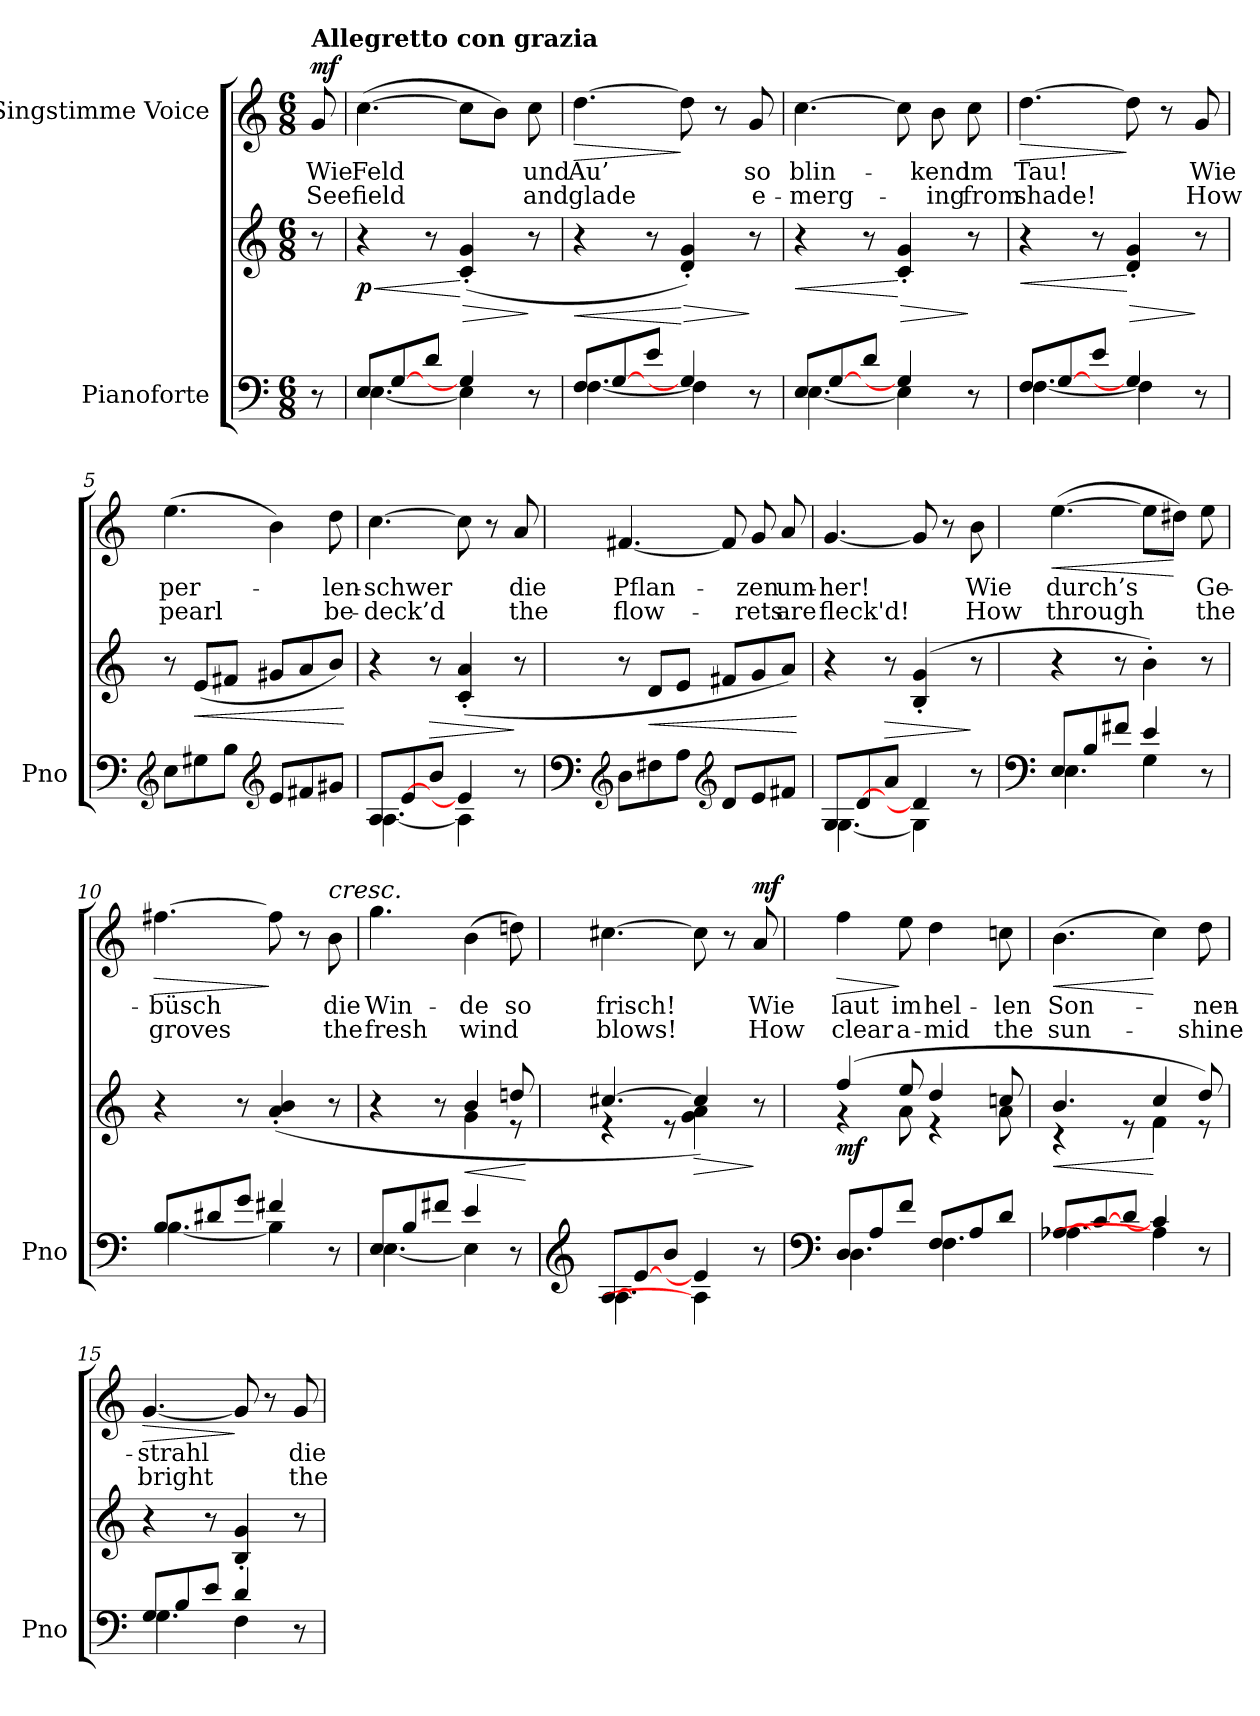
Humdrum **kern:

**kern	**kern	**dynam	**kern	**text	**text	**dynam
*part2	*part2	*part2	*part1	*part1	*part1	*part1
*staff3	*staff2	*staff2/3	*staff1	*staff1	*staff1	*staff1
*I"Pianoforte	*	*	*I"Singstimme Voice	*	*	*
*I'Pno	*	*	*	*	*	*
*clefF4	*clefG2	*	*clefG2	*	*	*
*k[]	*k[]	*	*k[]	*	*	*
*M6/8	*M6/8	*	*M6/8	*	*	*
=	=	=	=	=	=	=
!	!	!	!LO:TX:a:B:t=Allegretto con grazia	!	!	!
!	!	!	!	!LO:LY:b	!LO:LY:b	!LO:DY:a
8r	8r	.	8g/	Wie	See	mf
=1	=1	=1	=1	=1	=1	=1
!LO:N:head=solid	!	!LO:HP:b	!	!LO:LY:b	!LO:LY:b	!
*^	*	*	*	*	*	*
!	!	!	!LO:DY:n=1:b	!	!	!	!
(8E/L	[4.E\	4r	< p	([4.cc\	Feld	field	.
[8G/	.	.	.	.	.	.	.
8d/J	.	8r	.	.	.	.	.
!	!	!	!LO:HP:n=1:b	!	!	!	!
4G/]	4E\]	(4c/' 4g/'	[ >	8cc\L]	.	.	.
.	.	.	.	8b\J)	.	.	.
!	!	!	!	!	!LO:LY:b	!LO:LY:b	!
8r	8ryy	8r	]	8cc\	und	and	.
=2	=2	=2	=2	=2	=2	=2	=2
!LO:N:head=solid	!	!	!LO:HP:b	!	!LO:LY:b	!LO:LY:b	!LO:HP:b
(8F/L	[4.F\	4r	<	[4.dd\	Au’	glade	>
[8G/	.	.	.	.	.	.	.
8e/J	.	8r	.	.	.	.	.
!	!	!	!LO:HP:n=1:b	!	!	!	!
4G/]	4F\]	4d/' 4g/')	[ >	8dd\]	.	.	]
.	.	.	.	8r	.	.	.
!	!	!	!	!	!LO:LY:b	!LO:LY:b	!
8r	8ryy	8r	]	8g/	so	e-	.
=3	=3	=3	=3	=3	=3	=3	=3
!LO:N:head=solid	!	!	!LO:HP:b	!	!LO:LY:b	!LO:LY:b	!
(8E/L	[4.E\	4r	<	[4.cc\	blin-	-merg-	.
[8G/	.	.	.	.	.	.	.
8d/J	.	8r	.	.	.	.	.
!	!	!	!LO:HP:n=1:b	!	!	!	!
4G/]	4E\]	4c/' 4g/')	[ >	8cc\]	.	.	.
!	!	!	!	!	!LO:LY:b	!LO:LY:b	!
.	.	.	.	8b\	-kend	-ing	.
!	!	!	!	!	!LO:LY:b	!LO:LY:b	!
8r	8ryy	8r	]	8cc\	im	from	.
=4	=4	=4	=4	=4	=4	=4	=4
!LO:N:head=solid	!	!	!LO:HP:b	!	!LO:LY:b	!LO:LY:b	!LO:HP:b
(8F/L	[4.F\	4r	<	[4.dd\	Tau!	shade!	>
[8G/	.	.	.	.	.	.	.
8e/J	.	8r	.	.	.	.	.
!	!	!	!LO:HP:n=1:b	!	!	!	!
4G/]	4F\]	4d/' 4g/')	[ >	8dd\]	.	.	]
.	.	.	.	8r	.	.	.
!	!	!	!	!	!LO:LY:b	!LO:LY:b	!
8r	8ryy	8r	]	8g/	Wie	How	.
!!LO:LB:g=z
=5	=5	=5	=5	=5	=5	=5	=5
!	!	!	!	!	!LO:LY:b	!LO:LY:b	!
*v	*v	*	*	*	*	*	*
8E\L	8r	.	(4.ee\	per-	pearl	.
!	!	!LO:HP:b	!	!	!	!
8G#X\	(8e/L	<	.	.	.	.
8B\J	8f#X/J	.	.	.	.	.
*clefG2	*	*	*	*	*	*
8e/L	8g#X/L	.	4b\)	.	.	.
8f#X/	8a/	.	.	.	.	.
!	!	!	!	!LO:LY:b	!LO:LY:b	!
8g#X/J	8b/J))	.	8dd\	-len-	be-	.
.	.	[	.	.	.	.
=6	=6	=6	=6	=6	=6	=6
!LO:N:head=solid	!	!	!	!LO:LY:b	!LO:LY:b	!
*^	*	*	*	*	*	*
(>8A/L	[4.A\	4r	.	[4.cc\	-schwer	-deck’d	.
[8e/	.	.	.	.	.	.	.
!	!	!	!LO:HP:b	!	!	!	!
8b/J	.	8r	>	.	.	.	.
4e/]	4A\]	(4c/' 4a/'	.	8cc\]	.	.	.
.	.	.	.	8r	.	.	.
!	!	!	!	!	!LO:LY:b	!LO:LY:b	!
8r	8ryy	8r	]	8a/	die	the	.
*v	*v	*	*	*	*	*	*
=7	=7	=7	=7	=7	=7	=7
*clefF4	*	*	*	*	*	*
*^	*	*	*	*	*	*
!	!	!	!	!	!LO:LY:b	!LO:LY:b	!
*v	*v	*	*	*	*	*	*
8D\L	8r	.	[4.f#X/	Pflan-	flow-	.
!	!	!LO:HP:b	!	!	!	!
8F#X\	8d/L	<	.	.	.	.
8A\J	8e/J	.	.	.	.	.
*clefG2	*	*	*	*	*	*
8d/L	8f#X/L	.	8f#/]	.	.	.
!	!	!	!	!LO:LY:b	!LO:LY:b	!
8e/	8g/	.	8g/	-zen	-rets	.
!	!	!	!	!LO:LY:b	!LO:LY:b	!
8f#X/J	8a/J)	.	8a/	um-	are	.
.	.	[	.	.	.	.
=8	=8	=8	=8	=8	=8	=8
!LO:N:head=solid	!	!	!	!LO:LY:b	!LO:LY:b	!
*^	*	*	*	*	*	*
(>8G/L	[4.G\	4r	.	[4.g/	-her!	fleck'd!	.
[8d/	.	.	.	.	.	.	.
!	!	!	!LO:HP:b	!	!	!	!
8a/J	.	8r	>	.	.	.	.
4d/]	4G\]	(4B/' 4g/'	.	8g/]	.	.	.
.	.	.	.	8r	.	.	.
!	!	!	!	!	!LO:LY:b	!LO:LY:b	!
8r	8ryy	8r	]	8b\	Wie	How	.
=9	=9	=9	=9	=9	=9	=9	=9
*clefF4	*	*	*	*	*	*	*
!LO:N:head=solid	!	!	!	!	!LO:LY:b	!LO:LY:b	!LO:HP:b
8E/L	4.E\	4r	.	([4.ee\	durch’s	through	<
8B/	.	.	.	.	.	.	.
8f#X/J	.	8r	.	.	.	.	.
4e/	4G\	4b'\)	.	8ee\L]	.	.	.
.	.	.	.	8dd#X\J)	.	.	[
!	!	!	!	!	!LO:LY:b	!LO:LY:b	!
8r	8ryy	8r	.	8ee\	Ge-	the	.
!!LO:LB:g=z
=10	=10	=10	=10	=10	=10	=10	=10
!LO:N:head=solid	!	!	!	!	!LO:LY:b	!LO:LY:b	!LO:HP:b
(8B/L	[4.B\	4r	.	[4.ff#X\	-büsch	groves	>
8d#X/	.	.	.	.	.	.	.
8g/J	.	8r	.	.	.	.	.
4f#X/	4B\]	(4a/' 4b/'	.	8ff#\]	.	.	]
.	.	.	.	8r	.	.	.
!	!	!	!	!LO:TX:a:i:t=cresc.	!	!	!
!	!	!	!	!	!LO:LY:b	!LO:LY:b	!
8r	8ryy	8r	.	8b\	die	the	.
=11	=11	=11	=11	=11	=11	=11	=11
!	!	!LO:TX:b:i:t=cresc.	!	!	!	!	!
!LO:N:head=solid	!	!	!	!	!LO:LY:b	!LO:LY:b	!
*	*	*^	*	*	*	*	*
8E/L	[4.E\	4r	4ryy	.	4.gg\	Win-	fresh	.
8B/	.	.	.	.	.	.	.	.
8f#X/J	.	8r	8ryy	.	.	.	.	.
!	!	!	!	!LO:HP:b	!	!LO:LY:b	!LO:LY:b	!
4e/	4E\]	4b/	4g\	<	(4b\	-de	wind	.
!	!	!	!	!	!	!LO:LY:b	!	!
8r	8ryy	8ddn/	8r	.	8ddn\)	so	.	.
*v	*v	*	*	*	*	*	*	*
*	*v	*v	*	*	*	*	*
.	.	[	.	.	.	.
=12	=12	=12	=12	=12	=12	=12
*clefG2	*	*	*	*	*	*
!LO:N:head=solid	!	!	!	!LO:LY:b	!LO:LY:b	!
*^	*^	*	*	*	*	*
[<8A/L	4.A\	[4.cc#X/	4r	.	[4.cc#X\	frisch!	blows!	.
[8e/	.	.	.	.	.	.	.	.
8b/J	.	.	8r	.	.	.	.	.
!	!	!	!	!LO:HP:b	!	!	!	!
4e/]	4A\]	4cc#/])	4g\ 4a\	>	8cc#\]	.	.	.
.	.	.	.	.	8r	.	.	.
!	!	!	!	!	!	!LO:LY:b	!LO:LY:b	!LO:DY:a
8r	8ryy	8r	8ryy	]	8a/	Wie	How	mf
=13	=13	=13	=13	=13	=13	=13	=13	=13
*clefF4	*	*	*	*	*	*	*	*
!LO:N:head=solid	!	!	!	!LO:DY:b	!	!LO:LY:b	!LO:LY:b	!LO:HP:b
8D/L	4.D\	(4ff/	4r	mf	4ff\	laut	clear	>
8A/	.	.	.	.	.	.	.	.
!	!	!	!	!	!	!LO:LY:b	!LO:LY:b	!
8f/J	.	8ee/	8a\	.	8ee\	im	a-	]
!LO:N:head=solid	!	!	!	!	!	!LO:LY:b	!LO:LY:b	!
8F/L	4.F\	4dd/	4r	.	4dd\	hel-	-mid	.
8A/	.	.	.	.	.	.	.	.
!	!	!	!	!	!	!LO:LY:b	!LO:LY:b	!
8d/J	.	8ccn/	8a\	.	8ccn\	-len	the	.
=14	=14	=14	=14	=14	=14	=14	=14	=14
!LO:N:head=solid	!	!	!	!LO:HP:b	!	!LO:LY:b	!LO:LY:b	!LO:HP:b
[<8A-X/L	4.A-\	4.b/	4r	<	(4.b\	Son-	sun-	<
[<8c/	.	.	.	.	.	.	.	.
8d/J	.	.	8r	.	.	.	.	.
4c/]	4A-\]	4cc/	4f\	[	4cc\)	.	.	[
!	!	!	!	!	!	!LO:LY:b	!LO:LY:b	!
8r	8ryy	8dd/)	8r	.	8dd\	-nen-	-shine	.
=15	=15	=15	=15	=15	=15	=15	=15	=15
!LO:N:head=solid	!	!	!	!	!	!LO:LY:b	!LO:LY:b	!LO:HP:b
*	*	*v	*v	*	*	*	*	*
8G/L	4.G\	4r	.	[4.g/	-strahl	bright	>
8B/	.	.	.	.	.	.	.
8e/J	.	8r	.	.	.	.	.
4d/	4F\	(4B/' 4g/'	.	8g/]	.	.	]
.	.	.	.	8r	.	.	.
!	!	!	!	!	!LO:LY:b	!LO:LY:b	!
8r	8ryy	8r	.	8g/	die	the	.
*v	*v	*	*	*	*	*	*
=	=	=	=	=	=	=
*-	*-	*-	*-	*-	*-	*-
